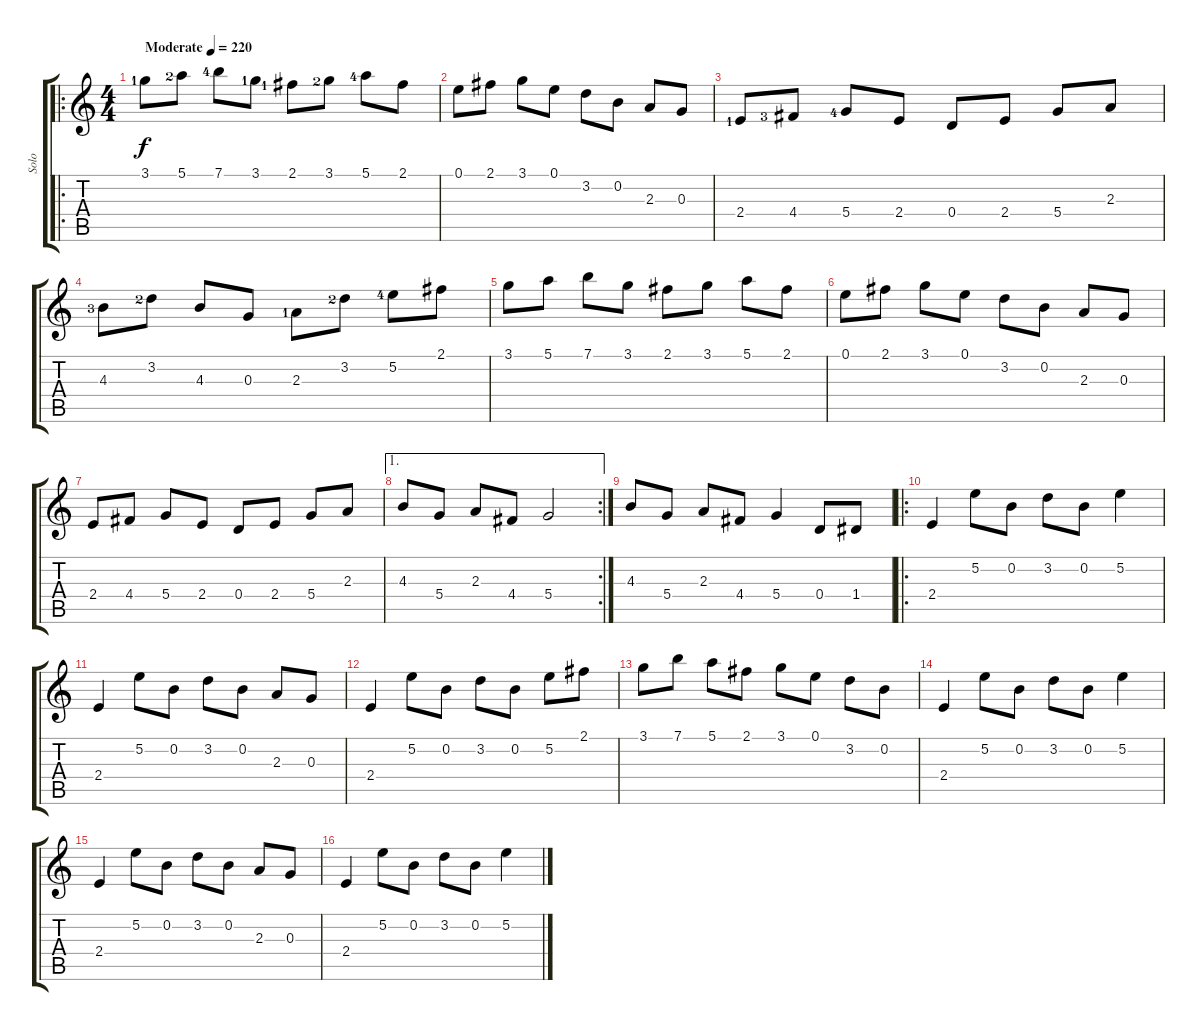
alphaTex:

\track ("Solo" "Solo") {instrument acousticguitarsteel}
\staff {score tabs}
\tuning (E4 B3 G3 D3 A2 E2) {hide}
\ro
\ts (4 4)
\tempo (220 "Moderate")
\clef g2
\ks c
3.1{lf 2}.8{dy f instrument acousticguitarsteel} 5.1{lf 3}.8 7.1{lf 5}.8 3.1{lf 2}.8 2.1{lf 2}.8 3.1{lf 3}.8 5.1{lf 5}.8 2.1.8 |
0.1.8 2.1.8 3.1.8 0.1.8 3.2.8 0.2.8 2.3.8 0.3.8 |
2.4{lf 2}.8 4.4{lf 4}.8 5.4{lf 5}.8 2.4.8 0.4.8 2.4.8 5.4.8 2.3.8 |
4.3{lf 4}.8 3.2{lf 3}.8 4.3.8 0.3.8 2.3{lf 2}.8 3.2{lf 3}.8 5.2{lf 5}.8 2.1.8 |
3.1.8 5.1.8 7.1.8 3.1.8 2.1.8 3.1.8 5.1.8 2.1.8 |
0.1.8 2.1.8 3.1.8 0.1.8 3.2.8 0.2.8 2.3.8 0.3.8 |
2.4.8 4.4.8 5.4.8 2.4.8 0.4.8 2.4.8 5.4.8 2.3.8 |
\ae 1
\rc 2
4.3.8 5.4.8 2.3.8 4.4.8 5.4.2 |
4.3.8 5.4.8 2.3.8 4.4.8 5.4.4 0.4.8 1.4.8 |
\ro
2.4.4 5.2.8 0.2.8 3.2.8 0.2.8 5.2.4 |
2.4.4 5.2.8 0.2.8 3.2.8 0.2.8 2.3.8 0.3.8 |
2.4.4 5.2.8 0.2.8 3.2.8 0.2.8 5.2.8 2.1.8 |
3.1.8 7.1.8 5.1.8 2.1.8 3.1.8 0.1.8 3.2.8 0.2.8 |
2.4.4 5.2.8 0.2.8 3.2.8 0.2.8 5.2.4 |
2.4.4 5.2.8 0.2.8 3.2.8 0.2.8 2.3.8 0.3.8 |
2.4.4 5.2.8 0.2.8 3.2.8 0.2.8 5.2.4
